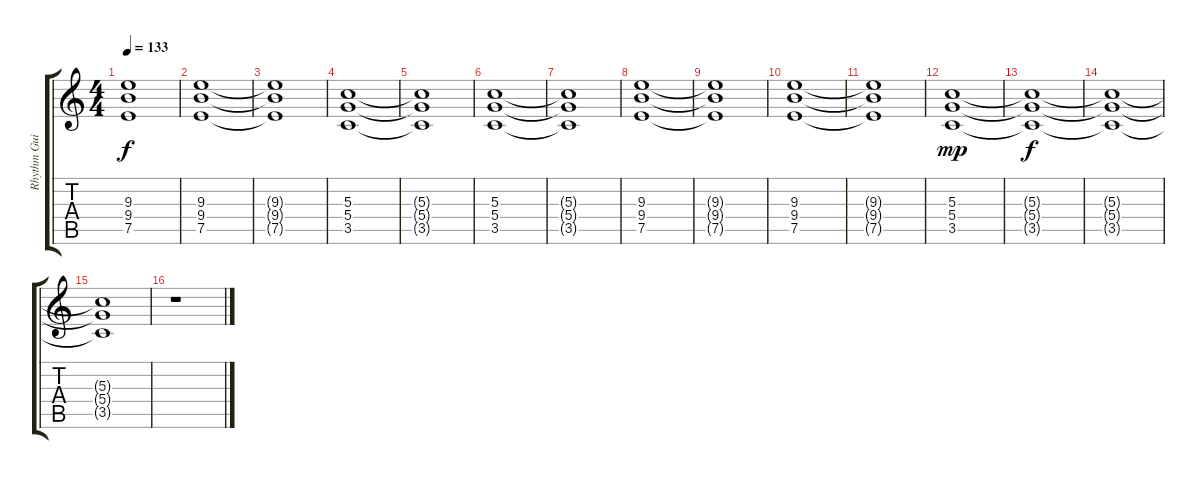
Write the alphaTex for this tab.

\track ("Rhythm Guitar" "Rhythm Gui") {instrument distortionguitar}
\staff {score tabs}
\tuning (E4 B3 G3 D3 A2 E2) {hide}
\ts (4 4)
\tempo 133
\clef g2
\ks c
(9.3{t} 9.4{t} 7.5{t}).1{dy f} |
(9.3 9.4 7.5).1 |
(9.3{t} 9.4{t} 7.5{t}).1 |
(5.3 5.4 3.5).1 |
(5.3{t} 5.4{t} 3.5{t}).1 |
(5.3 5.4 3.5).1 |
(5.3{t} 5.4{t} 3.5{t}).1 |
(9.3 9.4 7.5).1 |
(9.3{t} 9.4{t} 7.5{t}).1 |
(9.3 9.4 7.5).1 |
(9.3{t} 9.4{t} 7.5{t}).1 |
(5.3 5.4 3.5).1{dy mp} |
(5.3{t} 5.4{t} 3.5{t}).1{dy f} |
(5.3{t} 5.4{t} 3.5{t}).1 |
(5.3{t} 5.4{t} 3.5{t}).1 |
r.1
